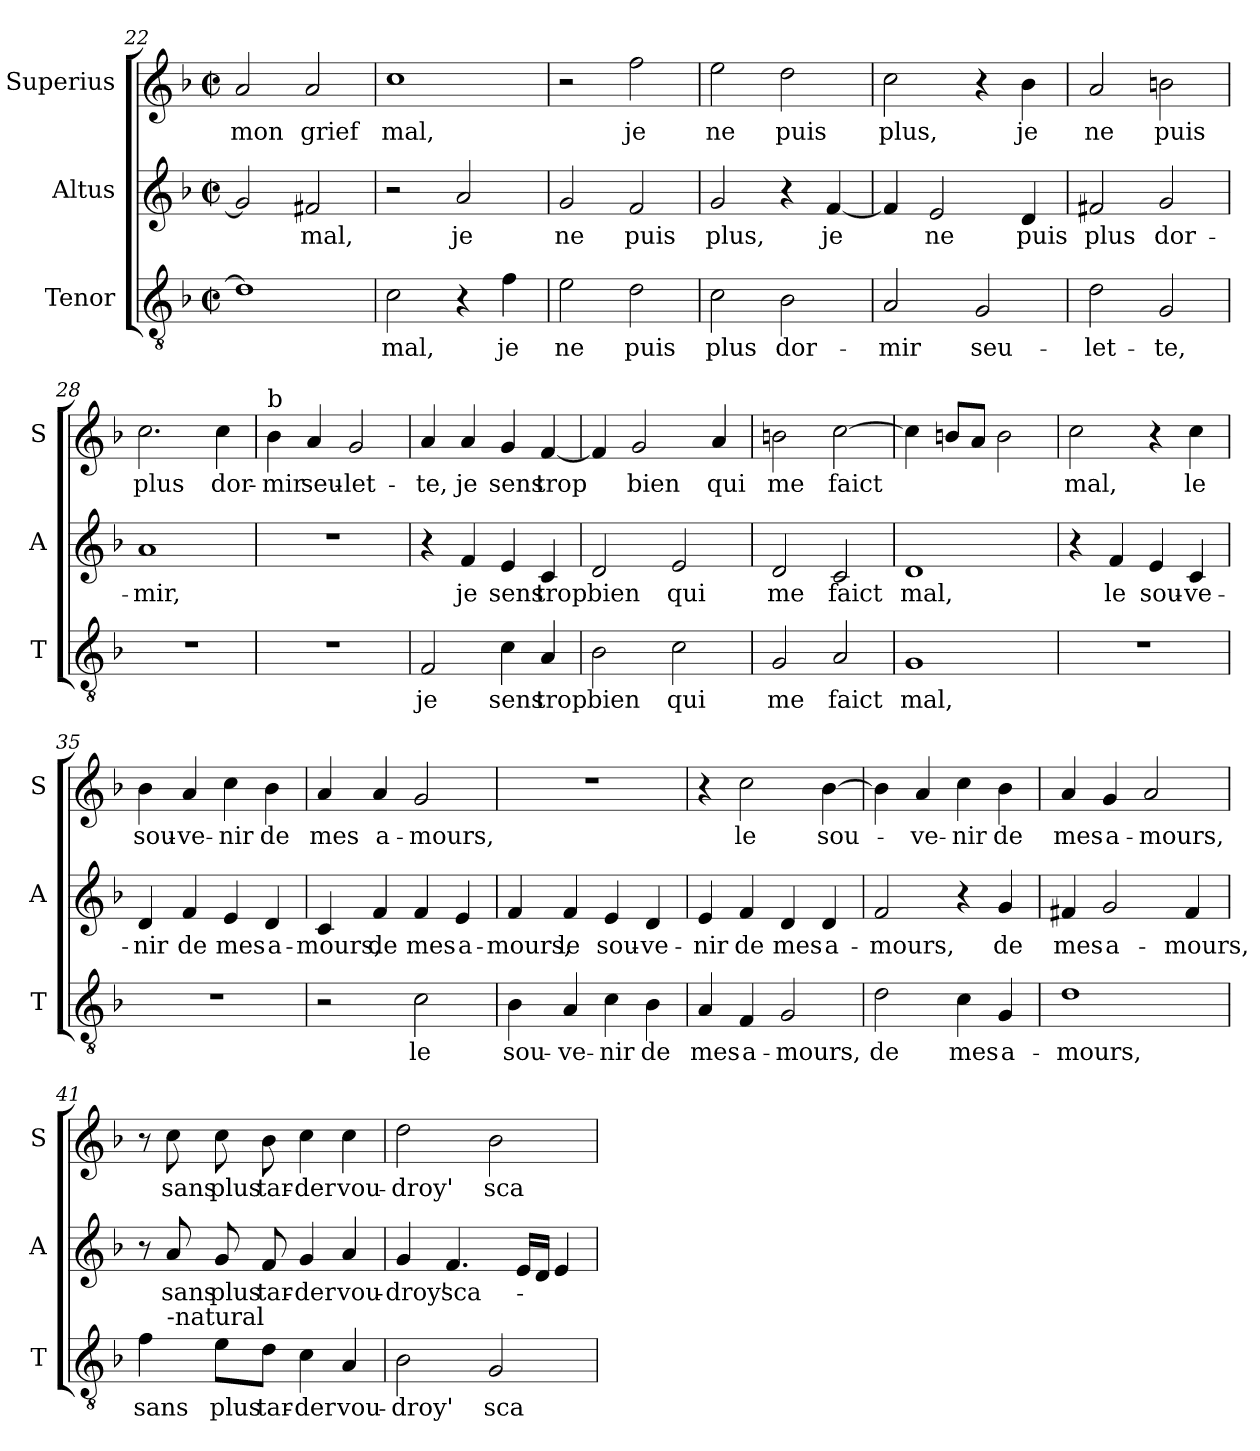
**kern	**text	**kern	**text	**kern	**text
*part3	*part3	*part2	*part2	*part1	*part1
*staff3	*staff3	*staff2	*staff2	*staff1	*staff1
*I"Tenor	*	*I"Altus	*	*I"Superius	*
*I'T	*	*I'A	*	*I'S	*
*clefGv2	*	*clefG2	*	*clefG2	*
*k[b-]	*	*k[b-]	*	*k[b-]	*
*F:	*	*F:	*	*F:	*
*M2/2	*	*M2/2	*	*M2/2	*
*met(c|)	*	*met(c|)	*	*met(c|)	*
=22	=22	=22	=22	=22	=22
!	!	!	!	!	!LO:LY:b
1d]	.	2g/]	.	2a/	mon
!	!	!	!LO:LY:b	!	!LO:LY:b
.	.	2f#X/	mal,	2a/	grief
=23	=23	=23	=23	=23	=23
!	!LO:LY:b	!	!	!	!LO:LY:b
2c\	mal,	2r	.	1cc	mal,
!	!	!	!LO:LY:b	!	!
4r	.	2a/	je	.	.
!	!LO:LY:b	!	!	!	!
4f\	je	.	.	.	.
=24	=24	=24	=24	=24	=24
!	!LO:LY:b	!	!LO:LY:b	!	!
2e\	ne	2g/	ne	2r	.
!	!LO:LY:b	!	!LO:LY:b	!	!LO:LY:b
2d\	puis	2f/	puis	2ff\	je
=25	=25	=25	=25	=25	=25
!	!LO:LY:b	!	!LO:LY:b	!	!LO:LY:b
2c\	plus	2g/	plus,	2ee\	ne
!	!LO:LY:b	!	!	!	!LO:LY:b
2B-\	dor-	4r	.	2dd\	puis
!	!	!	!LO:LY:b	!	!
.	.	[4f/	je	.	.
!!LO:LB:g=z
=26	=26	=26	=26	=26	=26
!	!LO:LY:b	!	!	!	!LO:LY:b
2A/	-mir	4f/]	.	2cc\	plus,
!	!	!	!LO:LY:b	!	!
.	.	2e/	ne	.	.
!	!LO:LY:b	!	!	!	!
2G/	seu-	.	.	4r	.
!	!	!	!LO:LY:b	!	!LO:LY:b
.	.	4d/	puis	4b-\	je
=27	=27	=27	=27	=27	=27
!	!LO:LY:b	!	!LO:LY:b	!	!LO:LY:b
2d\	-let-	2f#X/	plus	2a/	ne
!	!LO:LY:b	!	!LO:LY:b	!	!LO:LY:b
2G/	-te,	2g/	dor-	2bn\	puis
=28	=28	=28	=28	=28	=28
!	!	!	!LO:LY:b	!	!LO:LY:b
1r	.	1a	-mir,	2.cc\	plus
!	!	!	!	!	!LO:LY:b
.	.	.	.	4cc\	dor-
=29	=29	=29	=29	=29	=29
!	!	!	!	!LO:TX:a:t=b	!
!	!	!	!	!	!LO:LY:b
1r	.	1r	.	4b-\	-mir
!	!	!	!	!	!LO:LY:b
.	.	.	.	4a/	seu-
!	!	!	!	!	!LO:LY:b
.	.	.	.	2g/	-let-
=30	=30	=30	=30	=30	=30
!	!LO:LY:b	!	!	!	!LO:LY:b
2F/	je	4r	.	4a/	-te,
!	!	!	!LO:LY:b	!	!LO:LY:b
.	.	4f/	je	4a/	je
!	!LO:LY:b	!	!LO:LY:b	!	!LO:LY:b
4c\	sens	4e/	sens	4g/	sens
!	!LO:LY:b	!	!LO:LY:b	!	!LO:LY:b
4A/	trop	4c/	trop	[4f/	trop
!!LO:LB:g=z
=31	=31	=31	=31	=31	=31
!	!LO:LY:b	!	!LO:LY:b	!	!
2B-\	bien	2d/	bien	4f/]	.
!	!	!	!	!	!LO:LY:b
.	.	.	.	2g/	bien
!	!LO:LY:b	!	!LO:LY:b	!	!
2c\	qui	2e/	qui	.	.
!	!	!	!	!	!LO:LY:b
.	.	.	.	4a/	qui
=32	=32	=32	=32	=32	=32
!	!LO:LY:b	!	!LO:LY:b	!	!LO:LY:b
2G/	me	2d/	me	2bn\	me
!	!LO:LY:b	!	!LO:LY:b	!	!LO:LY:b
2A/	faict	2c/	faict	[2cc\	faict
=33	=33	=33	=33	=33	=33
!	!LO:LY:b	!	!LO:LY:b	!	!
1G	mal,	1d	mal,	4cc\]	.
.	.	.	.	8bn/L	.
.	.	.	.	8a/J	.
.	.	.	.	2b\	.
=34	=34	=34	=34	=34	=34
!	!	!	!	!	!LO:LY:b
1r	.	4r	.	2cc\	mal,
!	!	!	!LO:LY:b	!	!
.	.	4f/	le	.	.
!	!	!	!LO:LY:b	!	!
.	.	4e/	sou-	4r	.
!	!	!	!LO:LY:b	!	!LO:LY:b
.	.	4c/	-ve-	4cc\	le
=35	=35	=35	=35	=35	=35
!	!	!	!LO:LY:b	!	!LO:LY:b
1r	.	4d/	-nir	4b-\	sou-
!	!	!	!LO:LY:b	!	!LO:LY:b
.	.	4f/	de	4a/	-ve-
!	!	!	!LO:LY:b	!	!LO:LY:b
.	.	4e/	mes	4cc\	-nir
!	!	!	!LO:LY:b	!	!LO:LY:b
.	.	4d/	a-	4b-\	de
!!LO:PB:g=z
=36	=36	=36	=36	=36	=36
!	!	!	!LO:LY:b	!	!LO:LY:b
2r	.	4c/	-mours,	4a/	mes
!	!	!	!LO:LY:b	!	!LO:LY:b
.	.	4f/	de	4a/	a-
!	!LO:LY:b	!	!LO:LY:b	!	!LO:LY:b
2c\	le	4f/	mes	2g/	-mours,
!	!	!	!LO:LY:b	!	!
.	.	4e/	a-	.	.
=37	=37	=37	=37	=37	=37
!	!LO:LY:b	!	!LO:LY:b	!	!
4B-\	sou-	4f/	-mours,	1r	.
!	!LO:LY:b	!	!LO:LY:b	!	!
4A/	-ve-	4f/	le	.	.
!	!LO:LY:b	!	!LO:LY:b	!	!
4c\	-nir	4e/	sou-	.	.
!	!LO:LY:b	!	!LO:LY:b	!	!
4B-\	de	4d/	-ve-	.	.
=38	=38	=38	=38	=38	=38
!	!LO:LY:b	!	!LO:LY:b	!	!
4A/	mes	4e/	-nir	4r	.
!	!LO:LY:b	!	!LO:LY:b	!	!LO:LY:b
4F/	a-	4f/	de	2cc\	le
!	!LO:LY:b	!	!LO:LY:b	!	!
2G/	-mours,	4d/	mes	.	.
!	!	!	!LO:LY:b	!	!LO:LY:b
.	.	4d/	a-	[4b-\	sou-
=39	=39	=39	=39	=39	=39
!	!LO:LY:b	!	!LO:LY:b	!	!
2d\	de	2f/	-mours,	4b-\]	.
!	!	!	!	!	!LO:LY:b
.	.	.	.	4a/	-ve-
!	!LO:LY:b	!	!	!	!LO:LY:b
4c\	mes	4r	.	4cc\	-nir
!	!LO:LY:b	!	!LO:LY:b	!	!LO:LY:b
4G/	a-	4g/	de	4b-\	de
=40	=40	=40	=40	=40	=40
!	!LO:LY:b	!	!LO:LY:b	!	!LO:LY:b
1d	-mours,	4f#X/	mes	4a/	mes
!	!	!	!LO:LY:b	!	!LO:LY:b
.	.	2g/	a-	4g/	a-
!	!	!	!	!	!LO:LY:b
.	.	.	.	2a/	-mours,
!	!	!	!LO:LY:b	!	!
.	.	4f#/	-mours,	.	.
!!LO:LB:g=z
=41	=41	=41	=41	=41	=41
!	!LO:LY:b	!	!	!	!
*^	*	*	*	*	*
4f\	8ryy	sans	8r	.	8r	.
!	!LO:TX:a:t=-natural	!	!	!	!	!
!	!	!	!	!LO:LY:b	!	!LO:LY:b
.	2..ryy	.	8a/	sans	8cc\	sans
!	!	!LO:LY:b	!	!LO:LY:b	!	!LO:LY:b
8e\L	.	plus	8g/	plus	8cc\	plus
!	!	!LO:LY:b	!	!LO:LY:b	!	!LO:LY:b
8d\J	.	tar-	8f/	tar-	8b-\	tar-
!	!	!LO:LY:b	!	!LO:LY:b	!	!LO:LY:b
4c\	.	-der	4g/	-der	4cc\	-der
!	!	!LO:LY:b	!	!LO:LY:b	!	!LO:LY:b
4A/	.	vou-	4a/	vou-	4cc\	vou-
=42	=42	=42	=42	=42	=42	=42
!	!	!LO:LY:b	!	!LO:LY:b	!	!LO:LY:b
*v	*v	*	*	*	*	*
2B-\	-droy'	4g/	-droy'	2dd\	-droy'
!	!	!	!LO:LY:b	!	!
.	.	4.f/	sca-	.	.
!	!LO:LY:b	!	!	!	!LO:LY:b
2G/	sca-	.	.	2b-\	sca-
.	.	16e/LL	.	.	.
.	.	16d/JJ	.	.	.
.	.	4e/	.	.	.
=	=	=	=	=	=
*-	*-	*-	*-	*-	*-
